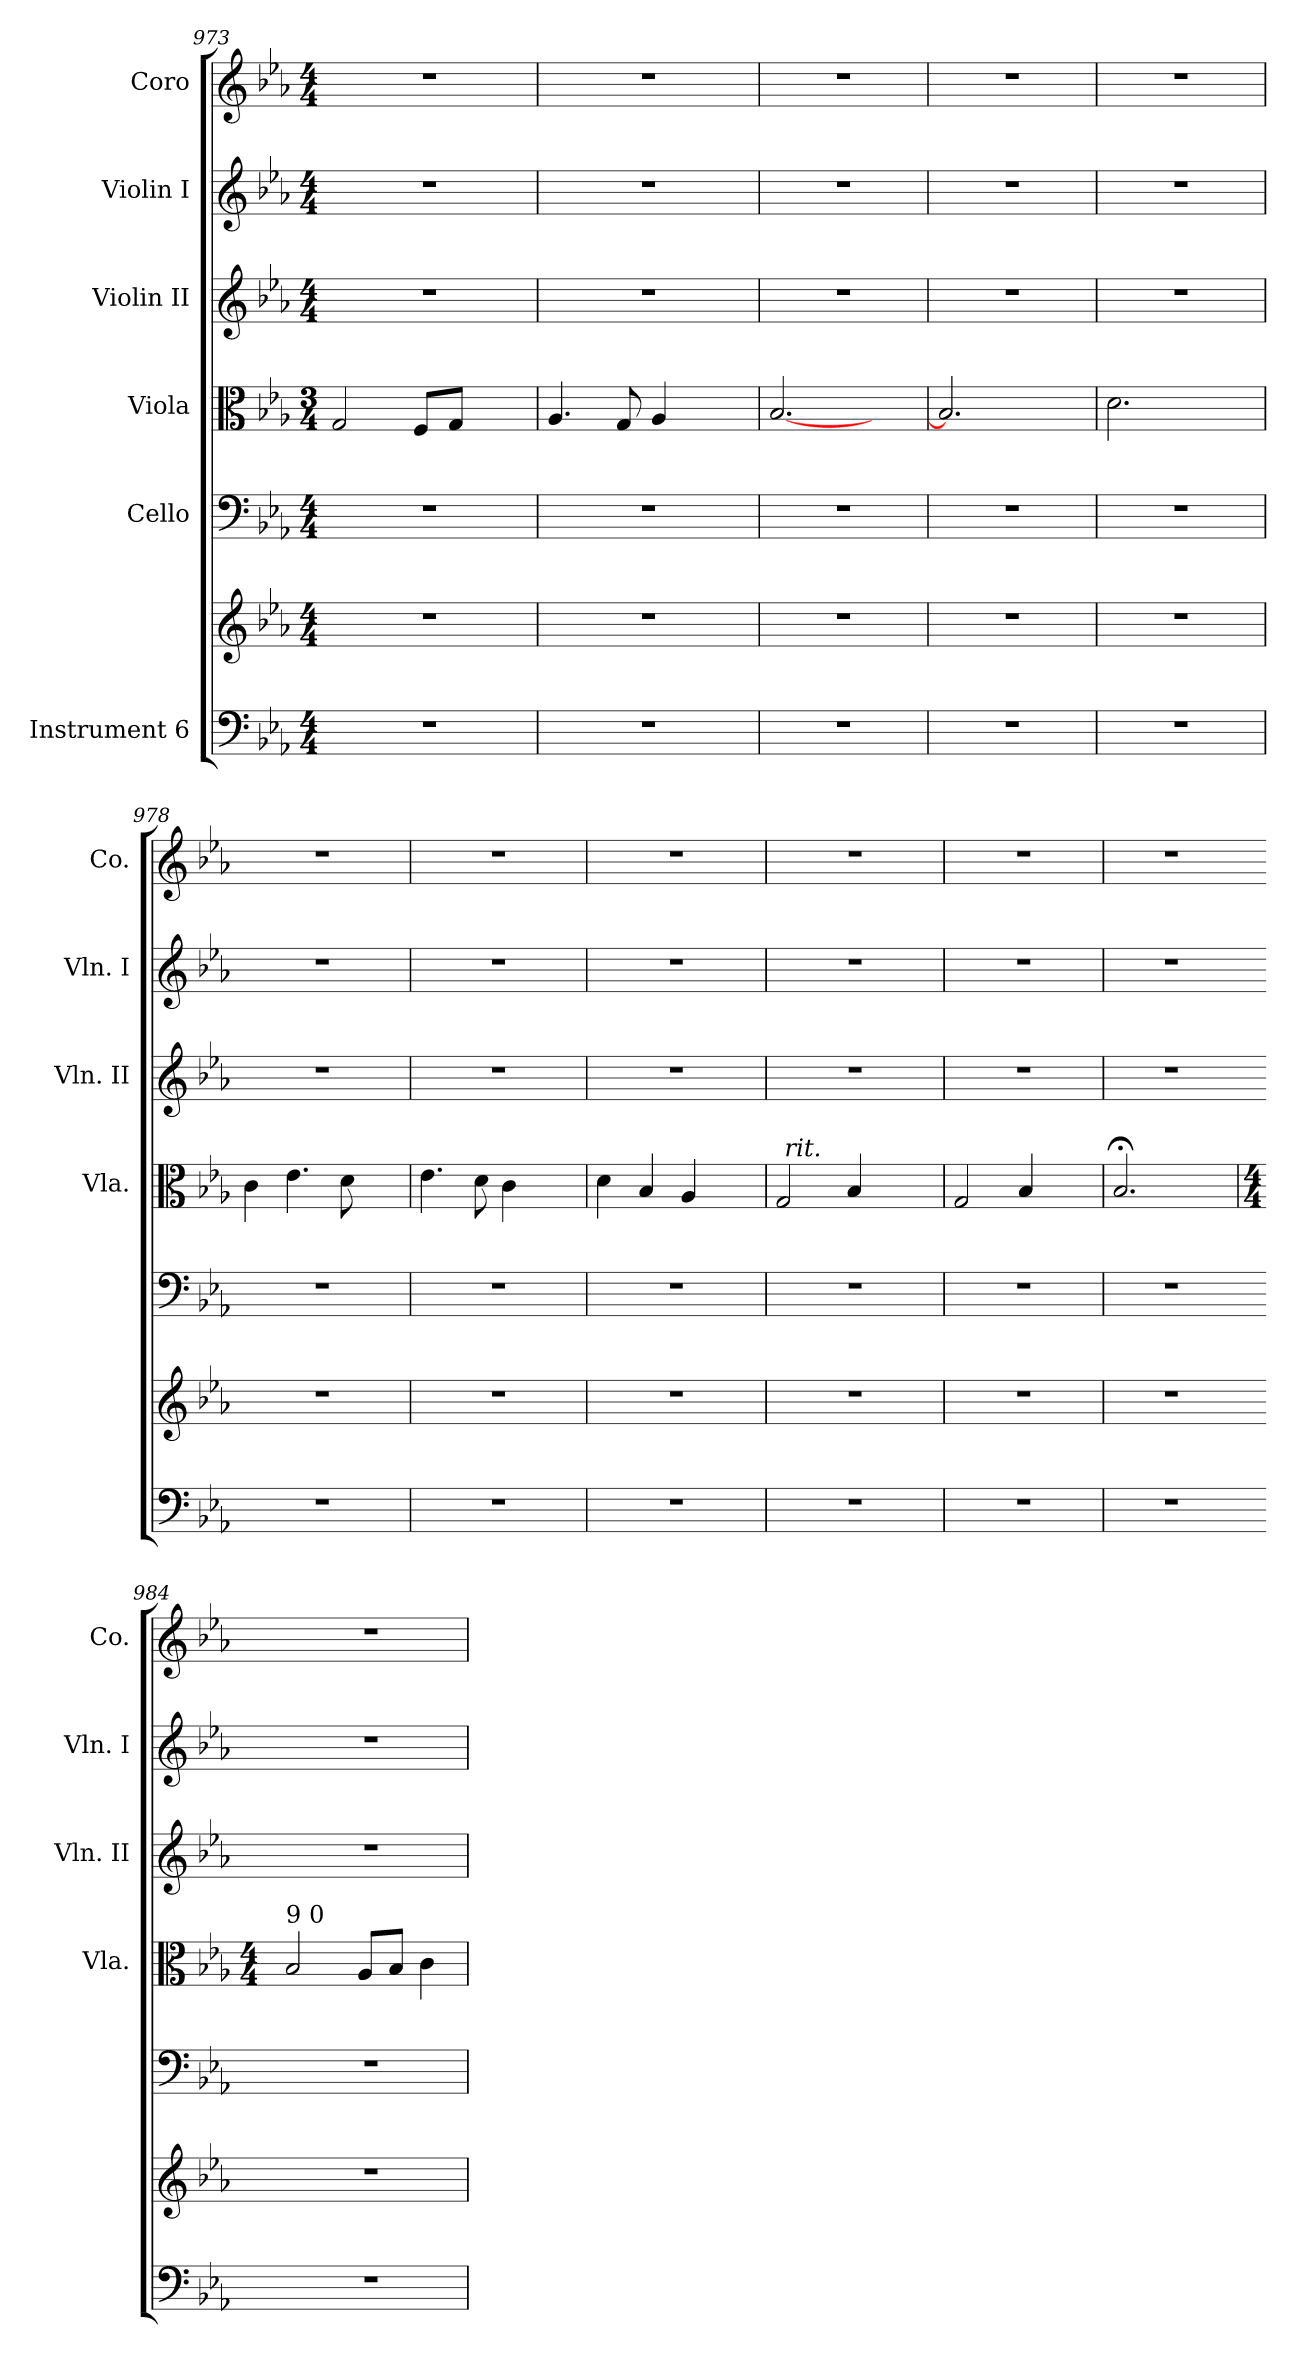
**kern	**kern	**kern	**kern	**kern	**kern	**kern
*part6	*part6	*part5	*part4	*part3	*part2	*part1
*staff7	*staff6	*staff5	*staff4	*staff3	*staff2	*staff1
*I"Instrument 6	*	*I"Cello	*I"Viola	*I"Violin II	*I"Violin I	*I"Coro
*	*	*	*I'Vla.	*I'Vln. II	*I'Vln. I	*I'Co.
*clefF4	*clefG2	*clefF4	*clefC3	*clefG2	*clefG2	*clefG2
*k[b-e-a-]	*k[b-e-a-]	*k[b-e-a-]	*k[b-e-a-]	*k[b-e-a-]	*k[b-e-a-]	*k[b-e-a-]
*E-:	*E-:	*E-:	*E-:	*E-:	*E-:	*E-:
*M4/4	*M4/4	*M4/4	*M3/4	*M4/4	*M4/4	*M4/4
=973	=973	=973	=973	=973	=973	=973
1r	1r	1r	2G/	1r	1r	1r
.	.	.	8F/L	.	.	.
.	.	.	8G/J	.	.	.
.	.	.	4ryy	.	.	.
=974	=974	=974	=974	=974	=974	=974
1r	1r	1r	4.A-/	1r	1r	1r
.	.	.	8G/	.	.	.
.	.	.	4A-/	.	.	.
.	.	.	4ryy	.	.	.
!!LO:LB:g=z
=975	=975	=975	=975	=975	=975	=975
1r	1r	1r	[<2.B-/	1r	1r	1r
.	.	.	4ryy	.	.	.
=976	=976	=976	=976	=976	=976	=976
1r	1r	1r	2.B-/]	1r	1r	1r
.	.	.	4ryy	.	.	.
=977	=977	=977	=977	=977	=977	=977
1r	1r	1r	2.d\	1r	1r	1r
.	.	.	4ryy	.	.	.
=978	=978	=978	=978	=978	=978	=978
1r	1r	1r	4c\	1r	1r	1r
.	.	.	4.e-\	.	.	.
.	.	.	8d\	.	.	.
.	.	.	4ryy	.	.	.
=979	=979	=979	=979	=979	=979	=979
1r	1r	1r	4.e-\	1r	1r	1r
.	.	.	8d\	.	.	.
.	.	.	4c\	.	.	.
.	.	.	4ryy	.	.	.
=980	=980	=980	=980	=980	=980	=980
1r	1r	1r	4d\	1r	1r	1r
.	.	.	4B-/	.	.	.
.	.	.	4A-/	.	.	.
.	.	.	4ryy	.	.	.
=981	=981	=981	=981	=981	=981	=981
*	*	*	*^	*	*	*
1r	1r	1r	2G/	64ryy	1r	1r	1r
!	!	!	!	!LO:TX:a:i:t=rit.	!	!	!
.	.	.	.	2ryy	.	.	.
.	.	.	4B-/	.	.	.	.
.	.	.	.	4ryy	.	.	.
.	.	.	4ryy	.	.	.	.
.	.	.	.	8...ryy	.	.	.
*	*	*	*v	*v	*	*	*
=982	=982	=982	=982	=982	=982	=982
1r	1r	1r	2G/	1r	1r	1r
.	.	.	4B-/	.	.	.
.	.	.	4ryy	.	.	.
=983	=983	=983	=983	=983	=983	=983
1r	1r	1r	2.B-;</	1r	1r	1r
.	.	.	4ryy	.	.	.
!!LO:LB:g=z
=984	=984	=984	=984!	=984	=984	=984
*	*	*	*M4/4	*	*	*
!	!	!	!LO:TX:a:t=9 0	!	!	!
1r	1r	1r	2B-/	1r	1r	1r
.	.	.	8A-/L	.	.	.
.	.	.	8B-/J	.	.	.
.	.	.	4c\	.	.	.
=	=	=	=	=	=	=
*-	*-	*-	*-	*-	*-	*-
